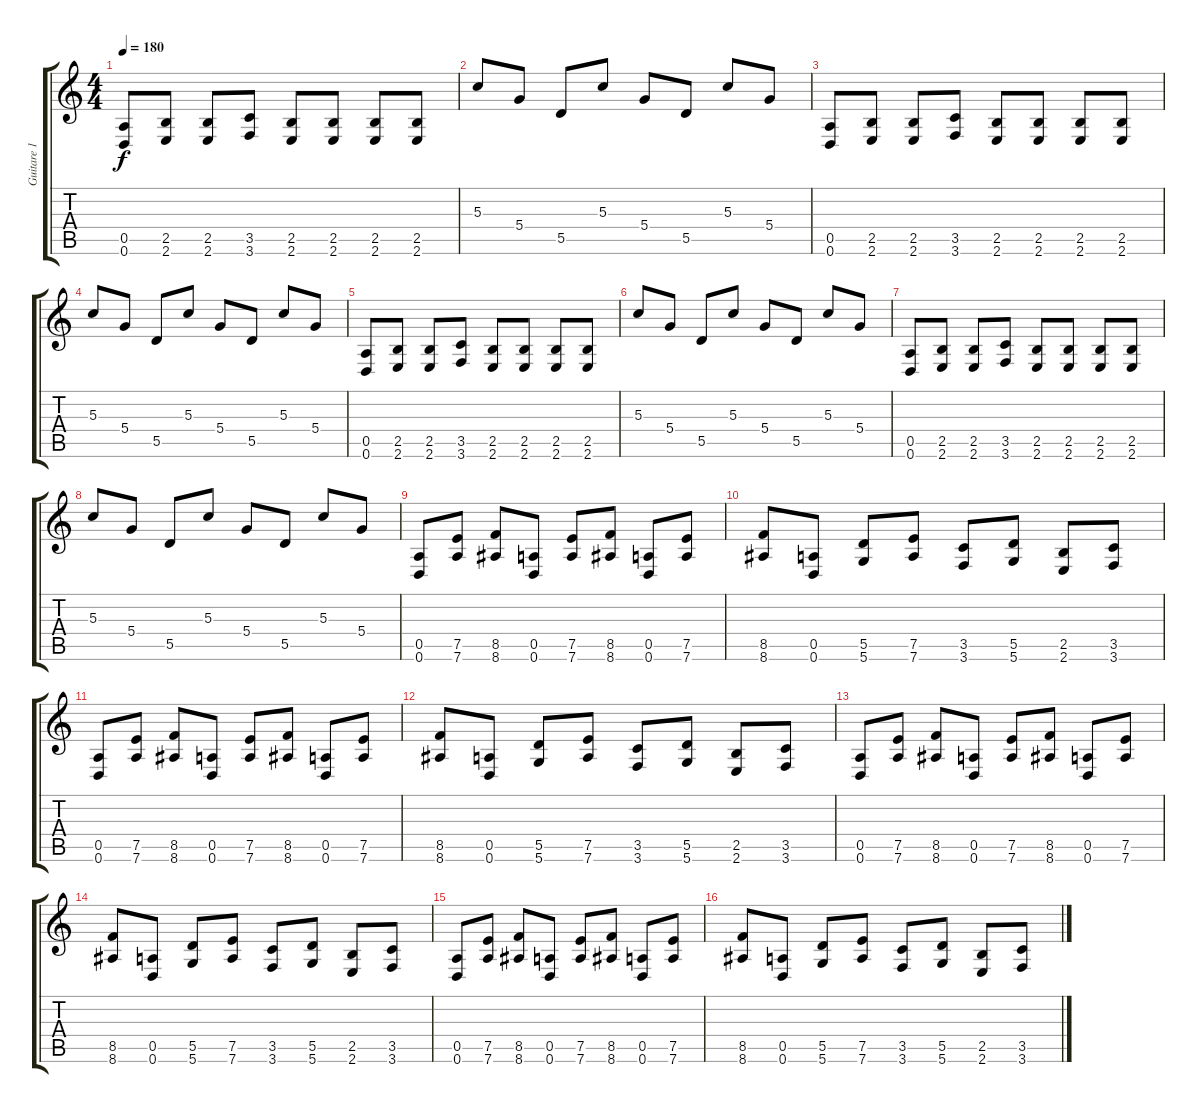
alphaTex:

\track ("Guitare 1" "Guitare 1") {instrument distortionguitar}
\staff {score tabs}
\tuning (E4 B3 G3 D3 A2 D2) {hide}
\ts (4 4)
\tempo 180
\clef g2
\ks c
(0.5 0.6).8{dy f instrument distortionguitar} (2.5 2.6).8 (2.5 2.6).8 (3.5 3.6).8 (2.5 2.6).8 (2.5 2.6).8 (2.5 2.6).8 (2.5 2.6).8 |
5.3.8{instrument guitarharmonics} 5.4.8 5.5.8 5.3.8 5.4.8 5.5.8 5.3.8 5.4.8 |
(0.5 0.6).8{instrument distortionguitar} (2.5 2.6).8 (2.5 2.6).8 (3.5 3.6).8 (2.5 2.6).8 (2.5 2.6).8 (2.5 2.6).8 (2.5 2.6).8 |
5.3.8{instrument guitarharmonics} 5.4.8 5.5.8 5.3.8 5.4.8 5.5.8 5.3.8 5.4.8 |
(0.5 0.6).8{instrument distortionguitar} (2.5 2.6).8 (2.5 2.6).8 (3.5 3.6).8 (2.5 2.6).8 (2.5 2.6).8 (2.5 2.6).8 (2.5 2.6).8 |
5.3.8{instrument guitarharmonics} 5.4.8 5.5.8 5.3.8 5.4.8 5.5.8 5.3.8 5.4.8 |
(0.5 0.6).8{instrument distortionguitar} (2.5 2.6).8 (2.5 2.6).8 (3.5 3.6).8 (2.5 2.6).8 (2.5 2.6).8 (2.5 2.6).8 (2.5 2.6).8 |
5.3.8{instrument guitarharmonics} 5.4.8 5.5.8 5.3.8 5.4.8 5.5.8 5.3.8 5.4.8 |
(0.5 0.6).8{instrument distortionguitar} (7.5 7.6).8 (8.5 8.6).8 (0.5 0.6).8 (7.5 7.6).8 (8.5 8.6).8 (0.5 0.6).8 (7.5 7.6).8 |
(8.5 8.6).8 (0.5 0.6).8 (5.5 5.6).8 (7.5 7.6).8 (3.5 3.6).8 (5.5 5.6).8 (2.5 2.6).8 (3.5 3.6).8 |
(0.5 0.6).8 (7.5 7.6).8 (8.5 8.6).8 (0.5 0.6).8 (7.5 7.6).8 (8.5 8.6).8 (0.5 0.6).8 (7.5 7.6).8 |
(8.5 8.6).8 (0.5 0.6).8 (5.5 5.6).8 (7.5 7.6).8 (3.5 3.6).8 (5.5 5.6).8 (2.5 2.6).8 (3.5 3.6).8 |
(0.5 0.6).8 (7.5 7.6).8 (8.5 8.6).8 (0.5 0.6).8 (7.5 7.6).8 (8.5 8.6).8 (0.5 0.6).8 (7.5 7.6).8 |
(8.5 8.6).8 (0.5 0.6).8 (5.5 5.6).8 (7.5 7.6).8 (3.5 3.6).8 (5.5 5.6).8 (2.5 2.6).8 (3.5 3.6).8 |
(0.5 0.6).8 (7.5 7.6).8 (8.5 8.6).8 (0.5 0.6).8 (7.5 7.6).8 (8.5 8.6).8 (0.5 0.6).8 (7.5 7.6).8 |
(8.5 8.6).8 (0.5 0.6).8 (5.5 5.6).8 (7.5 7.6).8 (3.5 3.6).8 (5.5 5.6).8 (2.5 2.6).8 (3.5 3.6).8
